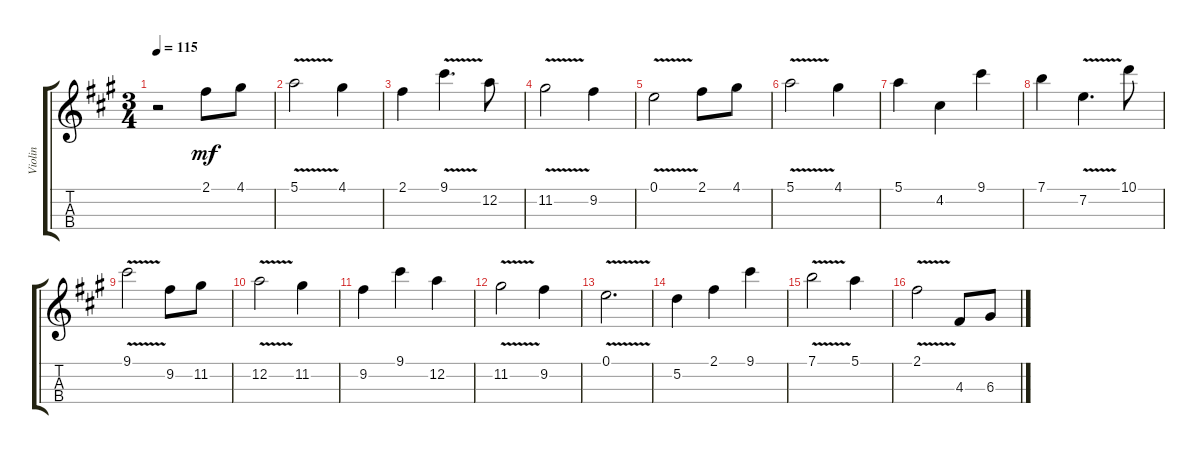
\track ("Violin" "Violin") {instrument violin}
\staff {score tabs}
\tuning (E5 A4 D4 G3) {hide}
\ts (3 4)
\tempo 115
\clef g2
\ks a
r.2{dy mf} 2.1.8 4.1.8 |
5.1{v}.2 4.1.4 |
2.1.4 9.1{v}.4{d} 12.2.8 |
11.2{v}.2 9.2.4 |
0.1{v}.2 2.1.8 4.1.8 |
5.1{v}.2 4.1.4 |
5.1.4 4.2.4 9.1.4 |
7.1.4 7.2{v}.4{d} 10.1.8 |
9.1{v}.2 9.2.8 11.2.8 |
12.2{v}.2 11.2.4 |
9.2.4 9.1.4 12.2.4 |
11.2{v}.2 9.2.4 |
0.1{v}.2{d} |
5.2.4 2.1.4 9.1.4 |
7.1{v}.2 5.1.4 |
2.1{v}.2 4.3.8 6.3.8
